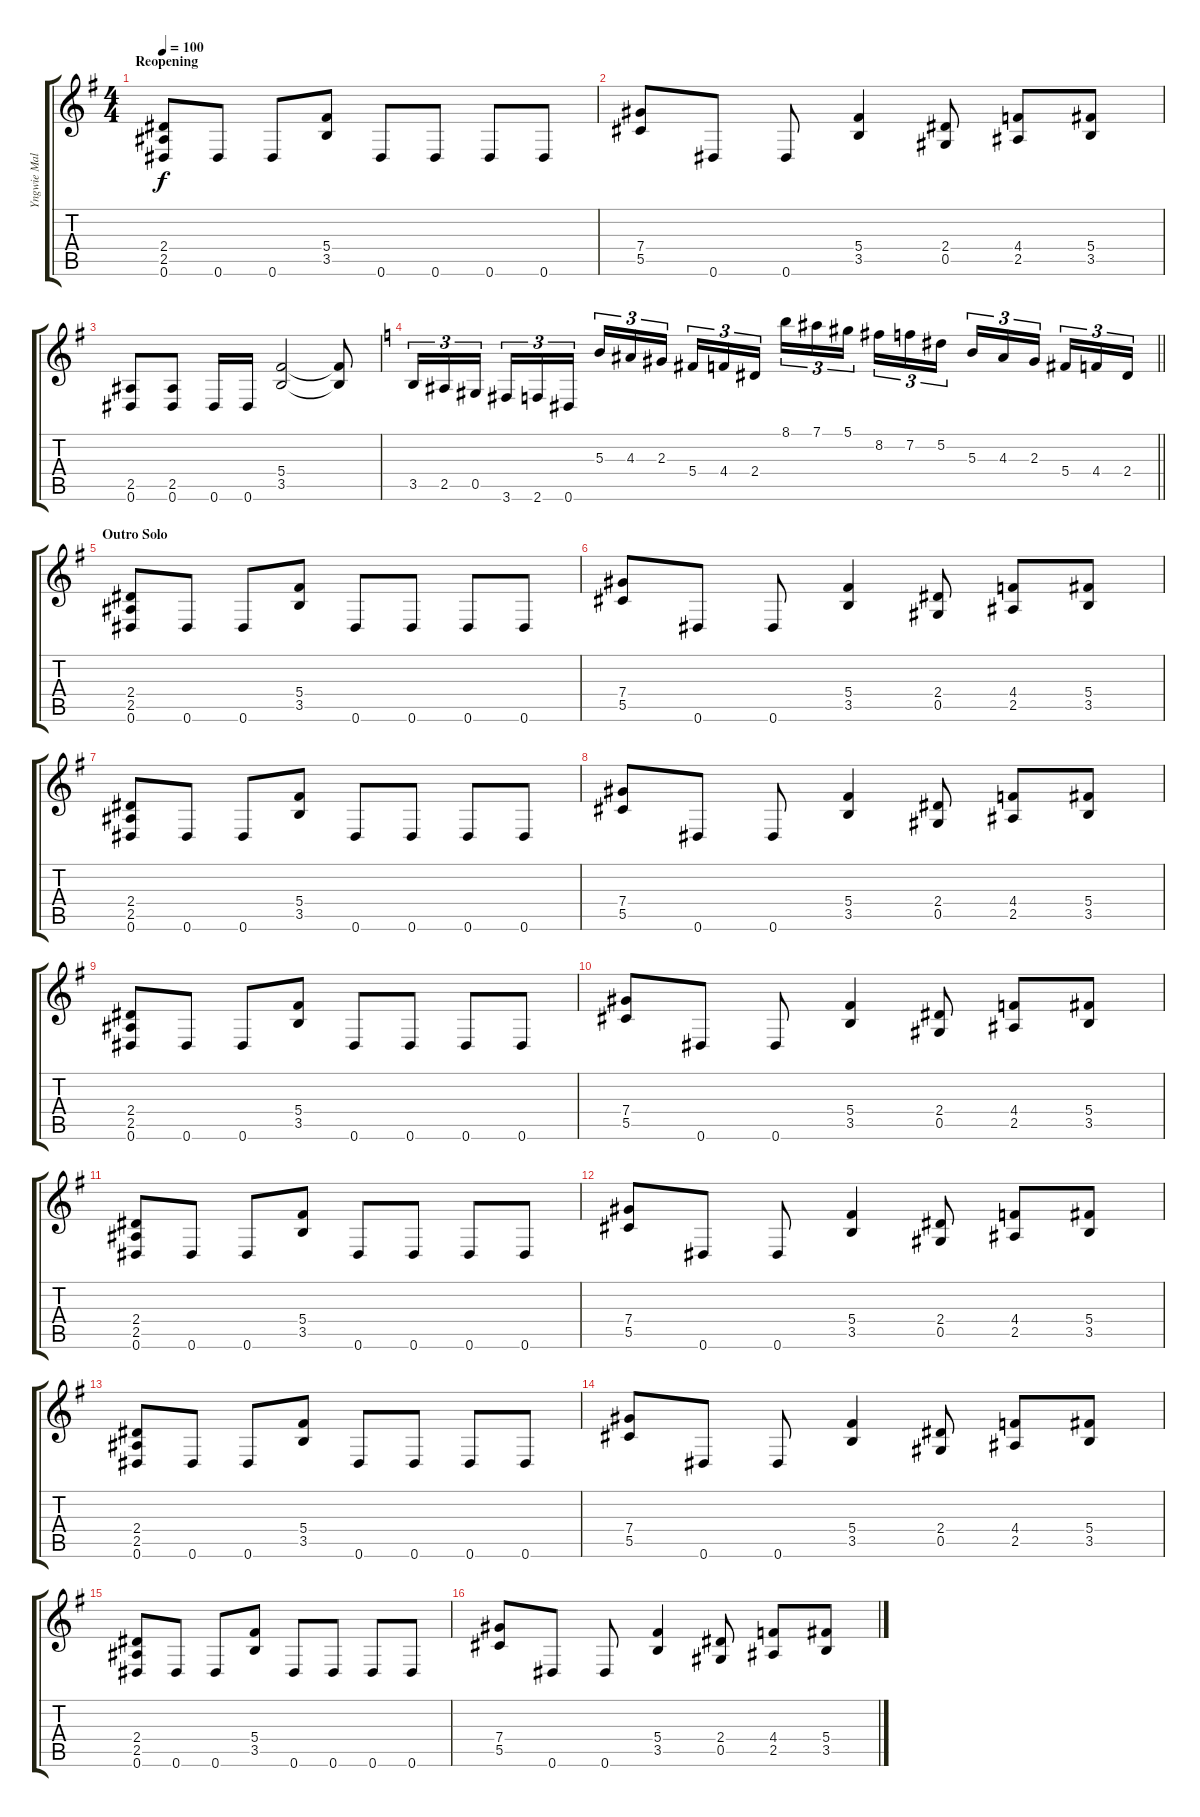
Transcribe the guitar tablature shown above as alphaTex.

\track ("Yngwie Malmsteen" "Yngwie Mal") {instrument overdrivenguitar}
\staff {score tabs}
\tuning (Eb4 Bb3 Gb3 Db3 Ab2 Eb2) {hide}
\ts (4 4)
\section ("" "Reopening")
\tempo 100
\clef g2
\ks g
(2.4 2.5 0.6).8{dy f} 0.6.8 0.6.8 (5.4 3.5).8 0.6.8 0.6.8 0.6.8 0.6.8 |
(7.4 5.5).8 0.6.8 0.6.8 (5.4 3.5).4 (2.4 0.5).8 (4.4 2.5).8 (5.4 3.5).8 |
(2.5 0.6).8 (2.5 0.6).8 0.6.16 0.6.16 (5.4 3.5).2 (5.4{t} 3.5{t}).8 |
\barLineRight lightlight
\ks c
3.5.16{tu (3 2)} 2.5.16{tu (3 2)} 0.5.16{tu (3 2) beam splitsecondary} 3.6.16{tu (3 2)} 2.6.16{tu (3 2)} 0.6.16{tu (3 2)} 5.3.16{tu (3 2)} 4.3.16{tu (3 2)} 2.3.16{tu (3 2) beam splitsecondary} 5.4.16{tu (3 2)} 4.4.16{tu (3 2)} 2.4.16{tu (3 2)} 8.1.16{tu (3 2)} 7.1.16{tu (3 2)} 5.1.16{tu (3 2) beam splitsecondary} 8.2.16{tu (3 2)} 7.2.16{tu (3 2)} 5.2.16{tu (3 2)} 5.3.16{tu (3 2)} 4.3.16{tu (3 2)} 2.3.16{tu (3 2) beam splitsecondary} 5.4.16{tu (3 2)} 4.4.16{tu (3 2)} 2.4.16{tu (3 2)} |
\section ("" "Outro Solo")
\ks g
(2.4 2.5 0.6).8 0.6.8 0.6.8 (5.4 3.5).8 0.6.8 0.6.8 0.6.8 0.6.8 |
(7.4 5.5).8 0.6.8 0.6.8 (5.4 3.5).4 (2.4 0.5).8 (4.4 2.5).8 (5.4 3.5).8 |
(2.4 2.5 0.6).8 0.6.8 0.6.8 (5.4 3.5).8 0.6.8 0.6.8 0.6.8 0.6.8 |
(7.4 5.5).8 0.6.8 0.6.8 (5.4 3.5).4 (2.4 0.5).8 (4.4 2.5).8 (5.4 3.5).8 |
(2.4 2.5 0.6).8 0.6.8 0.6.8 (5.4 3.5).8 0.6.8 0.6.8 0.6.8 0.6.8 |
(7.4 5.5).8 0.6.8 0.6.8 (5.4 3.5).4 (2.4 0.5).8 (4.4 2.5).8 (5.4 3.5).8 |
(2.4 2.5 0.6).8 0.6.8 0.6.8 (5.4 3.5).8 0.6.8 0.6.8 0.6.8 0.6.8 |
(7.4 5.5).8 0.6.8 0.6.8 (5.4 3.5).4 (2.4 0.5).8 (4.4 2.5).8 (5.4 3.5).8 |
(2.4 2.5 0.6).8 0.6.8 0.6.8 (5.4 3.5).8 0.6.8 0.6.8 0.6.8 0.6.8 |
(7.4 5.5).8 0.6.8 0.6.8 (5.4 3.5).4 (2.4 0.5).8 (4.4 2.5).8 (5.4 3.5).8 |
(2.4 2.5 0.6).8 0.6.8 0.6.8 (5.4 3.5).8 0.6.8 0.6.8 0.6.8 0.6.8 |
(7.4 5.5).8 0.6.8 0.6.8 (5.4 3.5).4 (2.4 0.5).8 (4.4 2.5).8 (5.4 3.5).8
